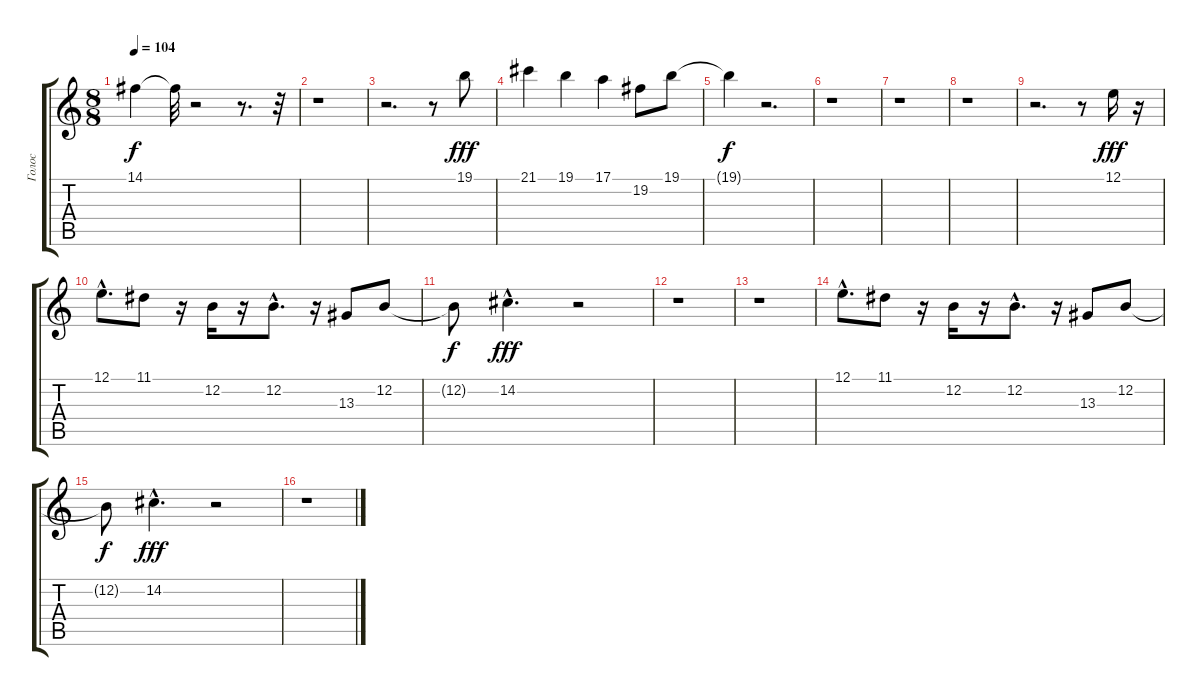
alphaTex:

\track ("Голос" "Голос") {instrument synthvoice}
\staff {score tabs}
\tuning (E4 B3 G3 D3 A2 E2) {hide}
\ts (8 8)
\tempo 104
\clef g2
\ks c
14.1{t}.4{dy f} 14.1{t}.32 r.2 r.8{d} r.32 |
r.1 |
r.2{d} r.8 19.1.8{dy fff} |
21.1.4 19.1.4 17.1.4 19.2.8 19.1.8 |
19.1{t}.4{dy f} r.2{d} |
r.1 |
r.1 |
r.1 |
r.2{d} r.8 12.1.16{dy fff} r.16 |
12.1{hac}.8{d} 11.1.8 r.16 12.2.16 r.16 12.2{hac}.8{d} r.16 13.3.8 12.2.8 |
12.2{t}.8{dy f} 14.2{hac}.4{d dy fff} r.2 |
r.1 |
r.1 |
12.1{hac}.8{d} 11.1.8 r.16 12.2.16 r.16 12.2{hac}.8{d} r.16 13.3.8 12.2.8 |
12.2{t}.8{dy f} 14.2{hac}.4{d dy fff} r.2 |
r.1
